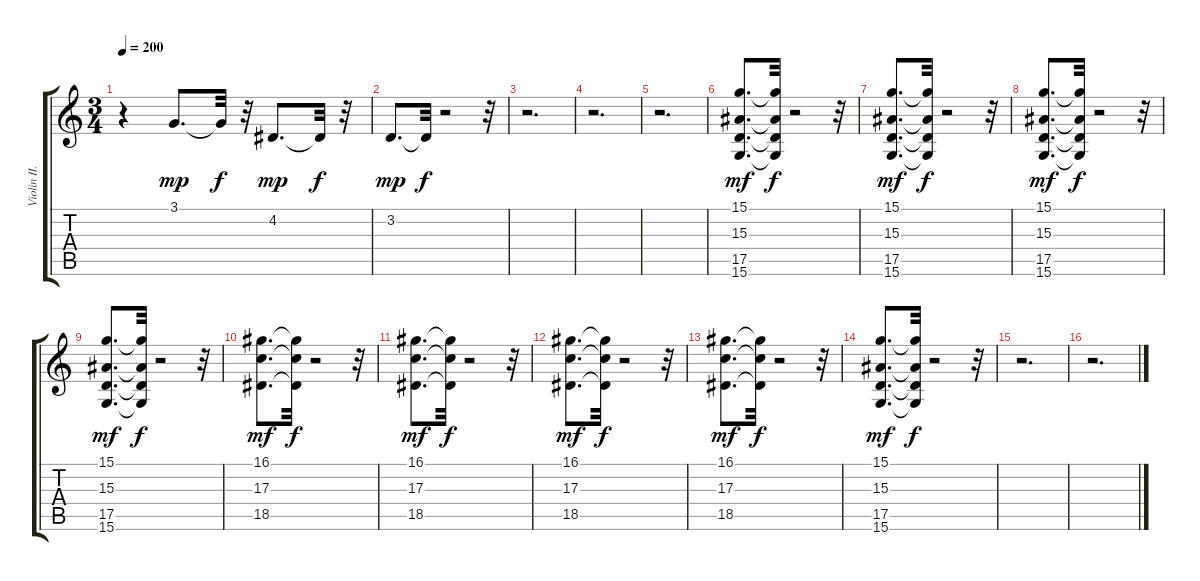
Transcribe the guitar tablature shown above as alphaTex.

\track ("Violin II." "Violin II.") {instrument stringensemble2}
\staff {score tabs}
\tuning (E4 B3 G3 D3 A2 E2) {hide}
\ts (3 4)
\tempo 200
\clef g2
\ks c
r.4{dy f} 3.1.8{d dy mp} 3.1{t}.32{dy f} r.32 4.2.8{d dy mp} 4.2{t}.32{dy f} r.32 |
3.2.8{d dy mp} 3.2{t}.32{dy f} r.2 r.32 |
r.2{d} |
r.2{d} |
r.2{d} |
(15.1 15.3 17.5 15.6).8{d dy mf instrument stringensemble1} (15.1{t} 15.3{t} 17.5{t} 15.6{t}).32{dy f} r.2 r.32 |
(15.1 15.3 17.5 15.6).8{d dy mf instrument pizzicatostrings} (15.1{t} 15.3{t} 17.5{t} 15.6{t}).32{dy f} r.2 r.32 |
(15.1 15.3 17.5 15.6).8{d dy mf} (15.1{t} 15.3{t} 17.5{t} 15.6{t}).32{dy f} r.2 r.32 |
(15.1 15.3 17.5 15.6).8{d dy mf} (15.1{t} 15.3{t} 17.5{t} 15.6{t}).32{dy f} r.2 r.32 |
(16.1 17.3 18.5).8{d dy mf} (16.1{t} 17.3{t} 18.5{t}).32{dy f} r.2 r.32 |
(16.1 17.3 18.5).8{d dy mf} (16.1{t} 17.3{t} 18.5{t}).32{dy f} r.2 r.32 |
(16.1 17.3 18.5).8{d dy mf} (16.1{t} 17.3{t} 18.5{t}).32{dy f} r.2 r.32 |
(16.1 17.3 18.5).8{d dy mf} (16.1{t} 17.3{t} 18.5{t}).32{dy f} r.2 r.32 |
(15.1 15.3 17.5 15.6).8{d dy mf} (15.1{t} 15.3{t} 17.5{t} 15.6{t}).32{dy f} r.2 r.32 |
r.2{d} |
r.2{d}
